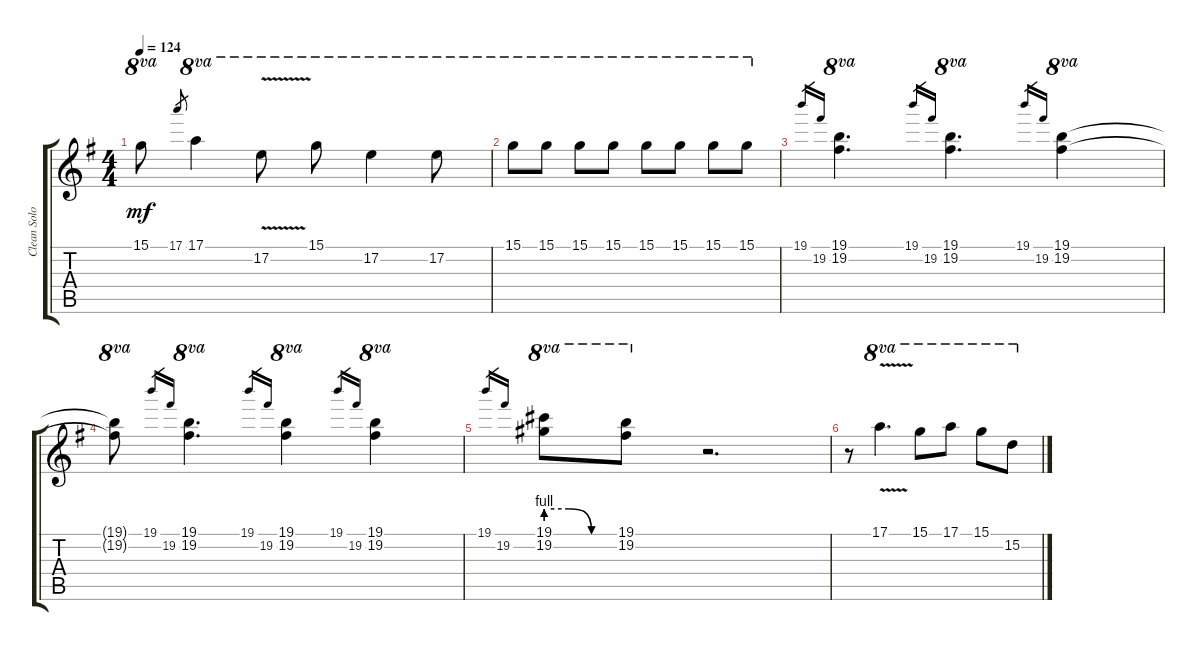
\track ("Clean Solo" "Clean Solo") {instrument electricguitarclean}
\staff {score tabs}
\tuning (E4 B3 G3 D3 A2 E2) {hide}
\ts (4 4)
\tempo 124
\clef g2
\ks g
15.1.8{ot 8va dy mf} 17.1.8{gr} 17.1.4{ot 8va} 17.2{v}.8{ot 8va} 15.1.8{ot 8va} 17.2.4{ot 8va} 17.2.8{ot 8va} |
15.1.8{ot 8va} 15.1.8{ot 8va} 15.1.8{ot 8va} 15.1.8{ot 8va} 15.1.8{ot 8va} 15.1.8{ot 8va} 15.1.8{ot 8va} 15.1.8{ot 8va} |
19.1.16{gr} 19.2.16{gr} (19.1 19.2).4{d ot 8va} 19.1.16{gr} 19.2.16{gr} (19.1 19.2).4{d ot 8va} 19.1.16{gr} 19.2.16{gr} (19.1 19.2).4{ot 8va} |
(19.1{t} 19.2{t}).8{ot 8va} 19.1.16{gr} 19.2.16{gr} (19.1 19.2).4{d ot 8va} 19.1.16{gr} 19.2.16{gr} (19.1 19.2).4{ot 8va} 19.1.16{gr} 19.2.16{gr} (19.1 19.2).4{ot 8va} |
19.1.16{gr} 19.2.16{gr} (19.1{be (custom 0 4 20 4 40 0 60 0)} 19.2{be (custom 0 4 20 4 40 0 60 0)}).8{ot 8va} (19.1 19.2).8{ot 8va} r.2{d} |
r.8 17.1{v}.4{d ot 8va} 15.1.8{ot 8va} 17.1.8{ot 8va} 15.1.8{ot 8va} 15.2.8{ot 8va}
